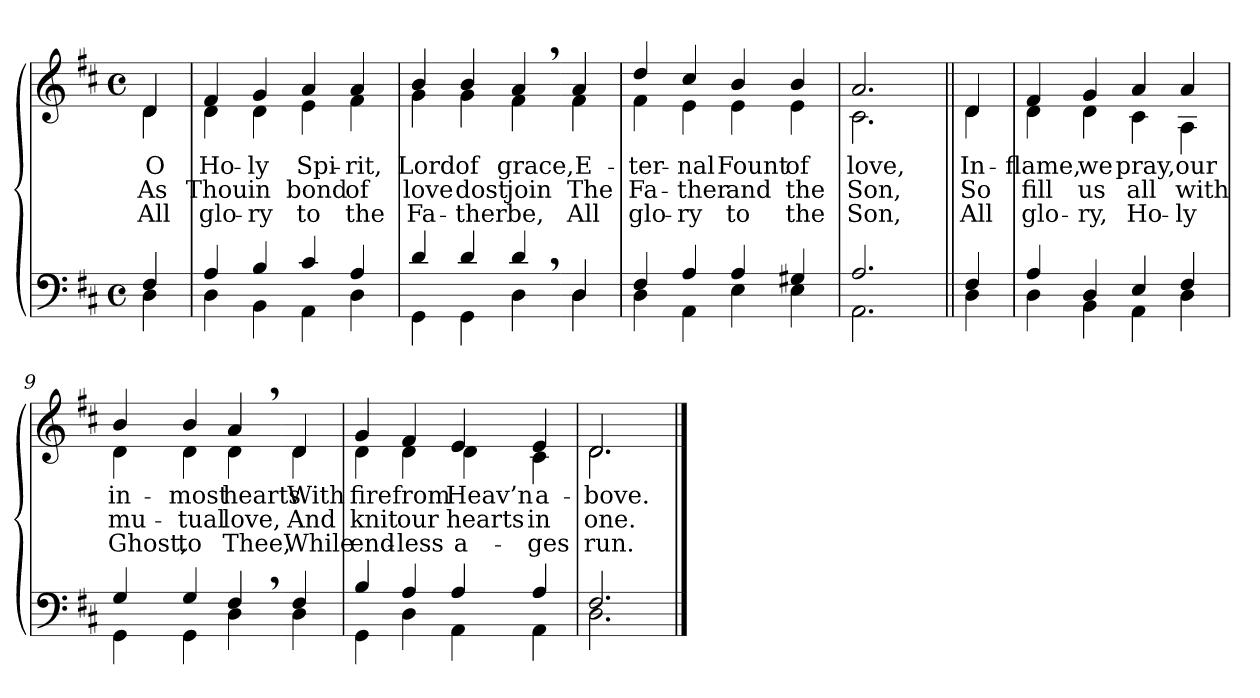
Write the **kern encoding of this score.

**kern	**kern	**text	**text	**text
*part2	*part1	*part1	*part1	*part1
*staff2	*staff1	*staff1	*staff1	*staff1
*clefF4	*clefG2	*	*	*
*k[f#c#]	*k[f#c#]	*	*	*
*M4/4	*M4/4	*	*	*
*met(c)	*met(c)	*	*	*
=1	=1	=1	=1	=1
*^	*	*	*	*
!	!	!LO:TX:b:i:t=Verse	!	!	!
!	!	!	!LO:LY:b	!LO:LY:b	!LO:LY:b
*	*	*^	*	*	*
4F#/	4D\	4d/	4d\	O	As	All
=2	=2	=2	=2	=2	=2	=2
!	!	!	!	!LO:LY:b	!LO:LY:b	!LO:LY:b
4A/	4D\	4f#/	4d\	Ho-	Thou	glo-
!	!	!	!	!LO:LY:b	!LO:LY:b	!LO:LY:b
4B/	4BB\	4g/	4d\	-ly	in	-ry
!	!	!	!	!LO:LY:b	!LO:LY:b	!LO:LY:b
4c#/	4AA\	4a/	4e\	Spi-	bond	to
!	!	!	!	!LO:LY:b	!LO:LY:b	!LO:LY:b
4A/	4D\	4a/	4f#\	-rit,	of	the
=3	=3	=3	=3	=3	=3	=3
!	!	!	!	!LO:LY:b	!LO:LY:b	!LO:LY:b
4d/	4GG\	4b/	4g\	Lord	love	Fa-
!	!	!	!	!LO:LY:b	!LO:LY:b	!LO:LY:b
4d/	4GG\	4b/	4g\	of	dost	-ther
!	!	!	!	!LO:LY:b	!LO:LY:b	!LO:LY:b
4d,/	4D\	4a,/	4f#\	grace,	join	be,
!!LO:LB:g=z	!!
=4-	=4-	=4-	=4-	=4-	=4-	=4-
!	!	!	!	!LO:LY:b	!LO:LY:b	!LO:LY:b
4D/	4D\	4a/	4f#\	E-	The	All
=5	=5	=5	=5	=5	=5	=5
!	!	!	!	!LO:LY:b	!LO:LY:b	!LO:LY:b
4F#/	4D\	4dd/	4f#\	-ter-	Fa-	glo-
!	!	!	!	!LO:LY:b	!LO:LY:b	!LO:LY:b
4A/	4AA\	4cc#/	4e\	-nal	-ther	-ry
!	!	!	!	!LO:LY:b	!LO:LY:b	!LO:LY:b
4A/	4E\	4b/	4e\	Fount	and	to
!	!	!	!	!LO:LY:b	!LO:LY:b	!LO:LY:b
4G#X/	4E\	4b/	4e\	of	the	the
=6	=6	=6	=6	=6	=6	=6
!	!	!	!	!LO:LY:b	!LO:LY:b	!LO:LY:b
2.A/	2.AA\	2.a/	2.c#\	love,	Son,	Son,
!!LO:LB:g=z	!!
=7||	=7||	=7||	=7||	=7||	=7||	=7||
!	!	!	!	!LO:LY:b	!LO:LY:b	!LO:LY:b
4F#/	4D\	4d/	4d\	In-	So	All
=8	=8	=8	=8	=8	=8	=8
!	!	!	!	!LO:LY:b	!LO:LY:b	!LO:LY:b
4A/	4D\	4f#/	4d\	-flame,	fill	glo-
!	!	!	!	!LO:LY:b	!LO:LY:b	!LO:LY:b
4D/	4BB\	4g/	4d\	we	us	-ry,
!	!	!	!	!LO:LY:b	!LO:LY:b	!LO:LY:b
4E/	4AA\	4a/	4c#\	pray,	all	Ho-
!	!	!	!	!LO:LY:b	!LO:LY:b	!LO:LY:b
4F#/	4D\	4a/	4A\	our	with	-ly
=9	=9	=9	=9	=9	=9	=9
!	!	!	!	!LO:LY:b	!LO:LY:b	!LO:LY:b
4G/	4GG\	4b/	4d\	in-	mu-	Ghost,
!	!	!	!	!LO:LY:b	!LO:LY:b	!LO:LY:b
4G/	4GG\	4b/	4d\	-most	-tual	to
!	!	!	!	!LO:LY:b	!LO:LY:b	!LO:LY:b
4F#,/	4D\	4a,/	4d\	hearts	love,	Thee,
!!LO:LB:g=z	!!
=10-	=10-	=10-	=10-	=10-	=10-	=10-
!	!	!	!	!LO:LY:b	!LO:LY:b	!LO:LY:b
4F#/	4D\	4d/	4d\	With	And	While
=11	=11	=11	=11	=11	=11	=11
!	!	!	!	!LO:LY:b	!LO:LY:b	!LO:LY:b
4B/	4GG\	4g/	4d\	fire	knit	end-
!	!	!	!	!LO:LY:b	!LO:LY:b	!LO:LY:b
4A/	4D\	4f#/	4d\	from	our	-less
!	!	!	!	!LO:LY:b	!LO:LY:b	!LO:LY:b
4A/	4AA\	4e/	4d\	Heav’n	hearts	a-
!	!	!	!	!LO:LY:b	!LO:LY:b	!LO:LY:b
4A/	4AA\	4e/	4c#\	a-	in	-ges
=12	=12	=12	=12	=12	=12	=12
!	!	!	!	!LO:LY:b	!LO:LY:b	!LO:LY:b
2.F#/	2.D\	2.d/	2.d\	-bove.	one.	run.
*v	*v	*	*	*	*	*
*	*v	*v	*	*	*
==	==	==	==	==
*-	*-	*-	*-	*-
